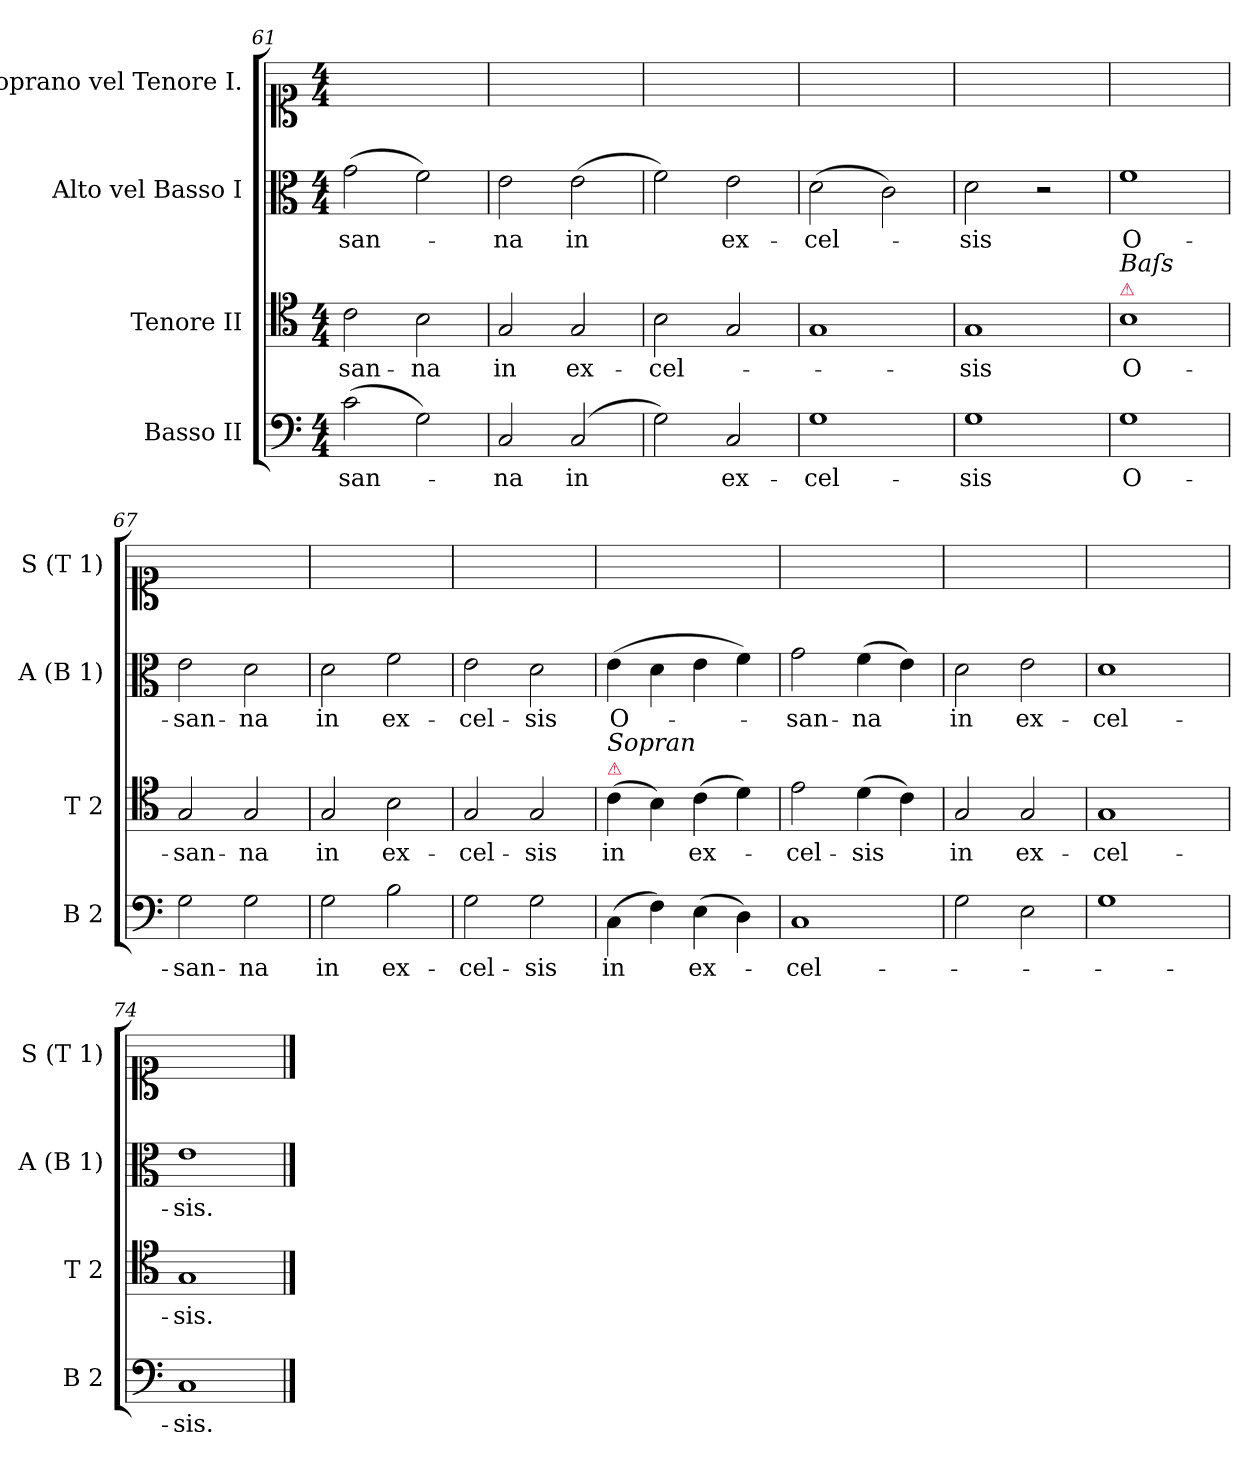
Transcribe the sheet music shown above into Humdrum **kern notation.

**kern	**text	**kern	**text	**kern	**text	**kern	**text
*part4	*part4	*part3	*part3	*part2	*part2	*part1	*part1
*staff4	*staff4	*staff3	*staff3	*staff2	*staff2	*staff1	*staff1
*I"Basso II	*	*I"Tenore II	*	*I"Alto vel Basso I	*	*I"Soprano vel Tenore I.	*
*I'B 2	*	*I'T 2	*	*I'A (B 1)	*	*I'S (T 1)	*
*clefF4	*	*clefC4	*	*clefC3	*	*clefC1	*
*k[]	*	*k[]	*	*k[]	*	*k[]	*
*M4/4	*	*M4/4	*	*M4/4	*	*M4/4	*
=61	=61	=61	=61	=61	=61	=61	=61
(>2c\	-san-	2c\	-san-	(>2g\	-san-	(>2ee\yy	-san-
2G\)	.	2B\	-na	2f\)	.	2dd\yy)	.
=62	=62	=62	=62	=62	=62	=62	=62
2C/	-na	2G/	in	2e\	-na	1ccyy	-na
(>2C/	in	2G/	ex-	(>2e\	in	.	.
=63	=63	=63	=63	=63	=63	=63	=63
2G\)	.	2B\	-cel-	2f\)	.	2dd\yy	in
2C/	ex-	2G/	.	2e\	ex-	2cc\yy	ex-
=64	=64	=64	=64	=64	=64	=64	=64
1G	-cel-	1G	.	(>2d\	-cel-	(>2b\yy	-cel-
.	.	.	.	2c\)	.	2a\yy)	.
=65	=65	=65	=65	=65	=65	=65	=65
1G	-sis	1G	-sis	2d\	-sis	2b\yy	-sis
.	.	.	.	2r	.	2ryy	.
=66	=66	=66	=66	=66	=66	=66	=66
!	!	!LO:TX:a:color=crimson:t=⚠	!	!	!	!	!
!	!	!LO:TX:a:i:t=Baſs	!	!	!	!	!
1G	O-	1B	O-	1f	O-	1ddyy	O-
=67	=67	=67	=67	=67	=67	=67	=67
2G\	-san-	2G/	-san-	2e\	-san-	2cc\yy	-san-
2G\	-na	2G/	-na	2d\	-na	2b\yy	-na
=68	=68	=68	=68	=68	=68	=68	=68
2G\	in	2G/	in	2d\	in	2b\yy	in
2B\	ex-	2B\	ex-	2f\	ex-	2dd\yy	ex-
=69	=69	=69	=69	=69	=69	=69	=69
2G\	-cel-	2G/	-cel-	2e\	-cel-	2cc\yy	-cel-
2G\	-sis	2G/	-sis	2d\	-sis	2b\yy	-sis
=70	=70	=70	=70	=70	=70	=70	=70
!	!	!LO:TX:a:color=crimson:t=⚠	!	!	!	!	!
!	!	!LO:TX:a:i:t=Sopran	!	!	!	!	!
(>4C\	in	(>4c\	in	(>4e\	O-	(>4cc\yy	in
4F\)	.	4B\)	.	4d\	.	4b\yy)	.
(>4E\	ex-	(>4c\	ex-	4e\	.	(>4cc\yy	ex-
4D\)	.	4d\)	.	4f\)	.	4dd\yy)	.
=71	=71	=71	=71	=71	=71	=71	=71
1C	-cel-	2e\	-cel-	2g\	-san-	2ee\yy	-cel-
.	.	(>4d\	-sis	(>4f\	-na	(>4dd\yy	-sis
.	.	4c\)	.	4e\)	.	4cc\yy)	.
=72	=72	=72	=72	=72	=72	=72	=72
2G\	.	2G/	in	2d\	in	2b\yy	in
2E\	.	2G/	ex-	2e\	ex-	2cc\yy	ex-
=73	=73	=73	=73	=73	=73	=73	=73
1G	.	1G	-cel-	1d	-cel-	(>2cc\yy	-cel-
.	.	.	.	.	.	2b\yy)	.
=74	=74	=74	=74	=74	=74	=74	=74
1C	-sis.	1G	-sis.	1e	-sis.	1ccyy	-sis.
==	==	==	==	==	==	==	==
*-	*-	*-	*-	*-	*-	*-	*-
